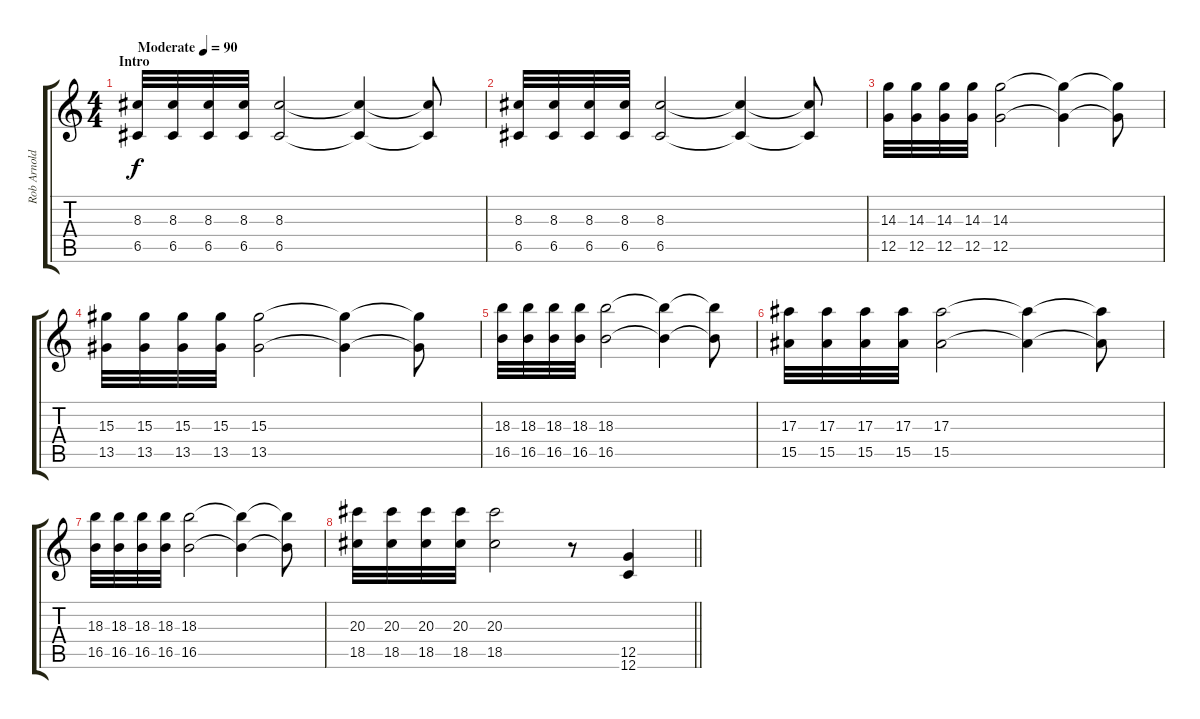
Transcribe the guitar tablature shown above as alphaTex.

\track ("Rob Arnold" "Rob Arnold") {instrument distortionguitar}
\staff {score tabs}
\tuning (D4 A3 F3 C3 G2 C2) {hide}
\ts (4 4)
\section ("" "Intro")
\tempo (90 "Moderate")
\clef g2
\ks c
(8.3 6.5).32{dy f instrument distortionguitar} (8.3 6.5).32 (8.3 6.5).32 (8.3 6.5).32 (8.3 6.5).2 (8.3{t} 6.5{t}).4 (8.3{t} 6.5{t}).8 |
(8.3 6.5).32 (8.3 6.5).32 (8.3 6.5).32 (8.3 6.5).32 (8.3 6.5).2 (8.3{t} 6.5{t}).4 (8.3{t} 6.5{t}).8 |
(14.3 12.5).32 (14.3 12.5).32 (14.3 12.5).32 (14.3 12.5).32 (14.3 12.5).2 (14.3{t} 12.5{t}).4 (14.3{t} 12.5{t}).8 |
(15.3 13.5).32 (15.3 13.5).32 (15.3 13.5).32 (15.3 13.5).32 (15.3 13.5).2 (15.3{t} 13.5{t}).4 (15.3{t} 13.5{t}).8 |
(18.3 16.5).32 (18.3 16.5).32 (18.3 16.5).32 (18.3 16.5).32 (18.3 16.5).2 (18.3{t} 16.5{t}).4 (18.3{t} 16.5{t}).8 |
(17.3 15.5).32 (17.3 15.5).32 (17.3 15.5).32 (17.3 15.5).32 (17.3 15.5).2 (17.3{t} 15.5{t}).4 (17.3{t} 15.5{t}).8 |
(18.3 16.5).32 (18.3 16.5).32 (18.3 16.5).32 (18.3 16.5).32 (18.3 16.5).2 (18.3{t} 16.5{t}).4 (18.3{t} 16.5{t}).8 |
\barLineRight lightlight
(20.3 18.5).32 (20.3 18.5).32 (20.3 18.5).32 (20.3 18.5).32 (20.3 18.5).2 r.8 (12.5{ss} 12.6{ss}).4
